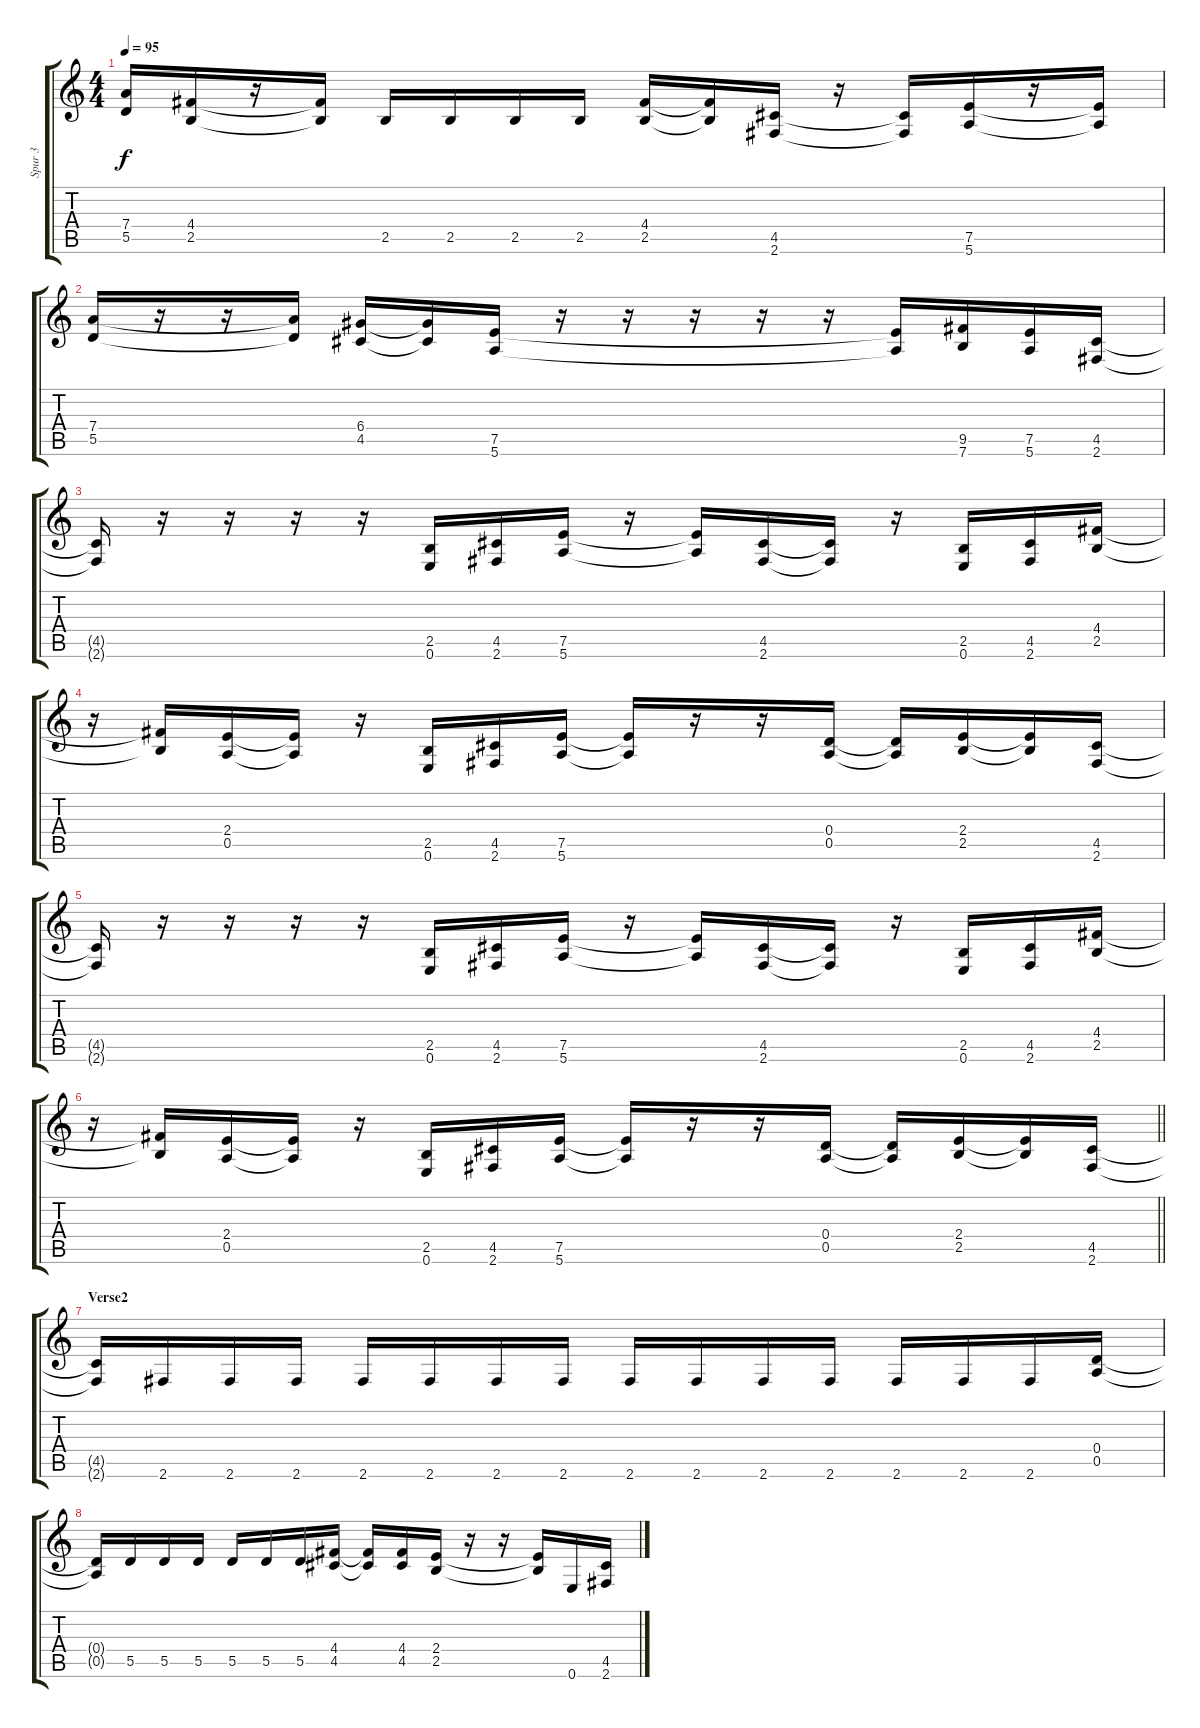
\track ("Spur 3" "Spur 3") {instrument distortionguitar}
\staff {score tabs}
\tuning (E4 B3 G3 D3 A2 E2) {hide}
\ts (4 4)
\tempo 95
\clef g2
\ks c
(7.4 5.5).16{dy f} (4.4 2.5).16 r.16 (4.4{t} 2.5{t}).16 2.5.16 2.5.16 2.5.16 2.5.16 (4.4 2.5).16 (4.4{t} 2.5{t}).16 (4.5 2.6).16 r.16 (4.5{t} 2.6{t}).16 (7.5 5.6).16 r.16 (7.5{t} 5.6{t}).16 |
(7.4 5.5).16 r.16 r.16 (7.4{t} 5.5{t}).16 (6.4 4.5).16 (6.4{t} 4.5{t}).16 (7.5 5.6).16 r.16 r.16 r.16 r.16 r.16 (7.5{t} 5.6{t}).16 (9.5 7.6).16 (7.5 5.6).16 (4.5 2.6).16 |
(4.5{t} 2.6{t}).16 r.16 r.16 r.16 r.16 (2.5 0.6).16 (4.5 2.6).16 (7.5 5.6).16 r.16 (7.5{t} 5.6{t}).16 (4.5 2.6).16 (4.5{t} 2.6{t}).16 r.16 (2.5 0.6).16 (4.5 2.6).16 (4.4 2.5).16 |
r.16 (4.4{t} 2.5{t}).16 (2.4 0.5).16 (2.4{t} 0.5{t}).16 r.16 (2.5 0.6).16 (4.5 2.6).16 (7.5 5.6).16 (7.5{t} 5.6{t}).16 r.16 r.16 (0.4 0.5).16 (0.4{t} 0.5{t}).16 (2.4 2.5).16 (2.4{t} 2.5{t}).16 (4.5 2.6).16 |
(4.5{t} 2.6{t}).16 r.16 r.16 r.16 r.16 (2.5 0.6).16 (4.5 2.6).16 (7.5 5.6).16 r.16 (7.5{t} 5.6{t}).16 (4.5 2.6).16 (4.5{t} 2.6{t}).16 r.16 (2.5 0.6).16 (4.5 2.6).16 (4.4 2.5).16 |
\barLineRight lightlight
r.16 (4.4{t} 2.5{t}).16 (2.4 0.5).16 (2.4{t} 0.5{t}).16 r.16 (2.5 0.6).16 (4.5 2.6).16 (7.5 5.6).16 (7.5{t} 5.6{t}).16 r.16 r.16 (0.4 0.5).16 (0.4{t} 0.5{t}).16 (2.4 2.5).16 (2.4{t} 2.5{t}).16 (4.5 2.6).16 |
\section ("" "Verse2")
(4.5{t} 2.6{t}).16 2.6.16 2.6.16 2.6.16 2.6.16 2.6.16 2.6.16 2.6.16 2.6.16 2.6.16 2.6.16 2.6.16 2.6.16 2.6.16 2.6.16 (0.4 0.5).16 |
(0.4{t} 0.5{t}).16 5.5.16 5.5.16 5.5.16 5.5.16 5.5.16 5.5.16 (4.4 4.5).16 (4.4{t} 4.5{t}).16 (4.4 4.5).16 (2.4 2.5).16 r.16 r.16 (2.4{t} 2.5{t}).16 0.6.16 (4.5 2.6).16
